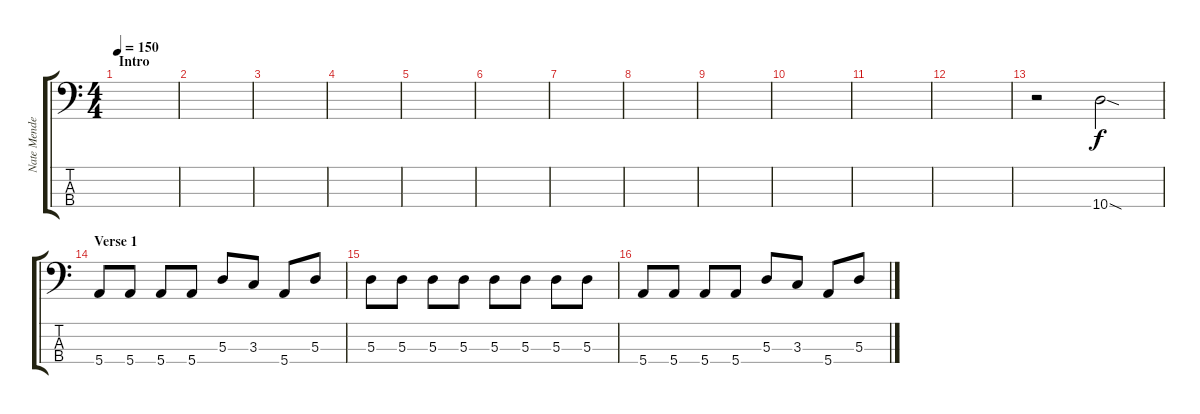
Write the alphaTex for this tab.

\track ("Nate Mendel" "Nate Mende") {instrument electricbasspick}
\staff {score tabs}
\tuning (G2 D2 A1 E1) {hide}
\ts (4 4)
\section ("" "Intro")
\tempo 150
\clef f4
\ks c
|
|
|
|
|
|
|
|
|
|
|
|
r.2 10.4{sod}.2 |
\section ("" "Verse 1")
5.4.8 5.4.8 5.4.8 5.4.8 5.3.8 3.3.8 5.4.8 5.3.8 |
5.3.8 5.3.8 5.3.8 5.3.8 5.3.8 5.3.8 5.3.8 5.3.8 |
5.4.8 5.4.8 5.4.8 5.4.8 5.3.8 3.3.8 5.4.8 5.3.8
